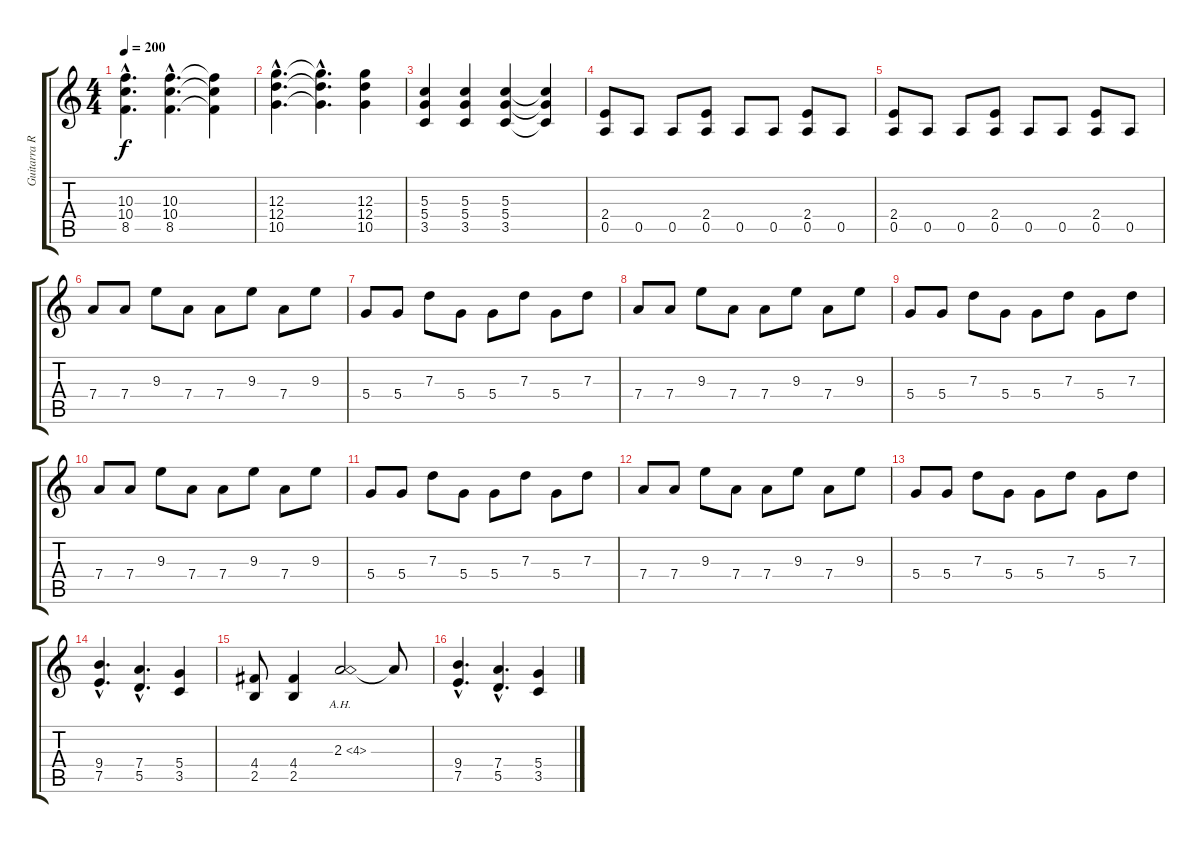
\track ("Guitarra Ritmica" "Guitarra R") {instrument distortionguitar}
\staff {score tabs}
\tuning (E4 B3 G3 D3 A2 E2) {hide}
\ts (4 4)
\tempo 200
\clef g2
\ks c
(10.3{hac} 10.4{hac} 8.5{hac}).4{d dy f} (10.3{hac} 10.4{hac} 8.5{hac}).4{d} (10.3{t} 10.4{t} 8.5{t}).4 |
(12.3{hac} 12.4{hac} 10.5{hac}).4{d} (12.3{hac t} 12.4{hac t} 10.5{hac t}).4{d} (12.3 12.4 10.5).4 |
(5.3 5.4 3.5).4 (5.3 5.4 3.5).4 (5.3 5.4 3.5).4 (5.3{t} 5.4{t} 3.5{t}).4 |
(2.4 0.5).8 0.5.8 0.5.8 (2.4 0.5).8 0.5.8 0.5.8 (2.4 0.5).8 0.5.8 |
(2.4 0.5).8 0.5.8 0.5.8 (2.4 0.5).8 0.5.8 0.5.8 (2.4 0.5).8 0.5.8 |
7.4.8 7.4.8 9.3.8 7.4.8 7.4.8 9.3.8 7.4.8 9.3.8 |
5.4.8 5.4.8 7.3.8 5.4.8 5.4.8 7.3.8 5.4.8 7.3.8 |
7.4.8 7.4.8 9.3.8 7.4.8 7.4.8 9.3.8 7.4.8 9.3.8 |
5.4.8 5.4.8 7.3.8 5.4.8 5.4.8 7.3.8 5.4.8 7.3.8 |
7.4.8 7.4.8 9.3.8 7.4.8 7.4.8 9.3.8 7.4.8 9.3.8 |
5.4.8 5.4.8 7.3.8 5.4.8 5.4.8 7.3.8 5.4.8 7.3.8 |
7.4.8 7.4.8 9.3.8 7.4.8 7.4.8 9.3.8 7.4.8 9.3.8 |
5.4.8 5.4.8 7.3.8 5.4.8 5.4.8 7.3.8 5.4.8 7.3.8 |
(9.4{hac} 7.5{hac}).4{d} (7.4{hac} 5.5{hac}).4{d} (5.4 3.5).4 |
(4.4 2.5).8 (4.4 2.5).4 2.3{ah 2}.2 2.3{t}.8 |
(9.4{hac} 7.5{hac}).4{d} (7.4{hac} 5.5{hac}).4{d} (5.4 3.5).4
